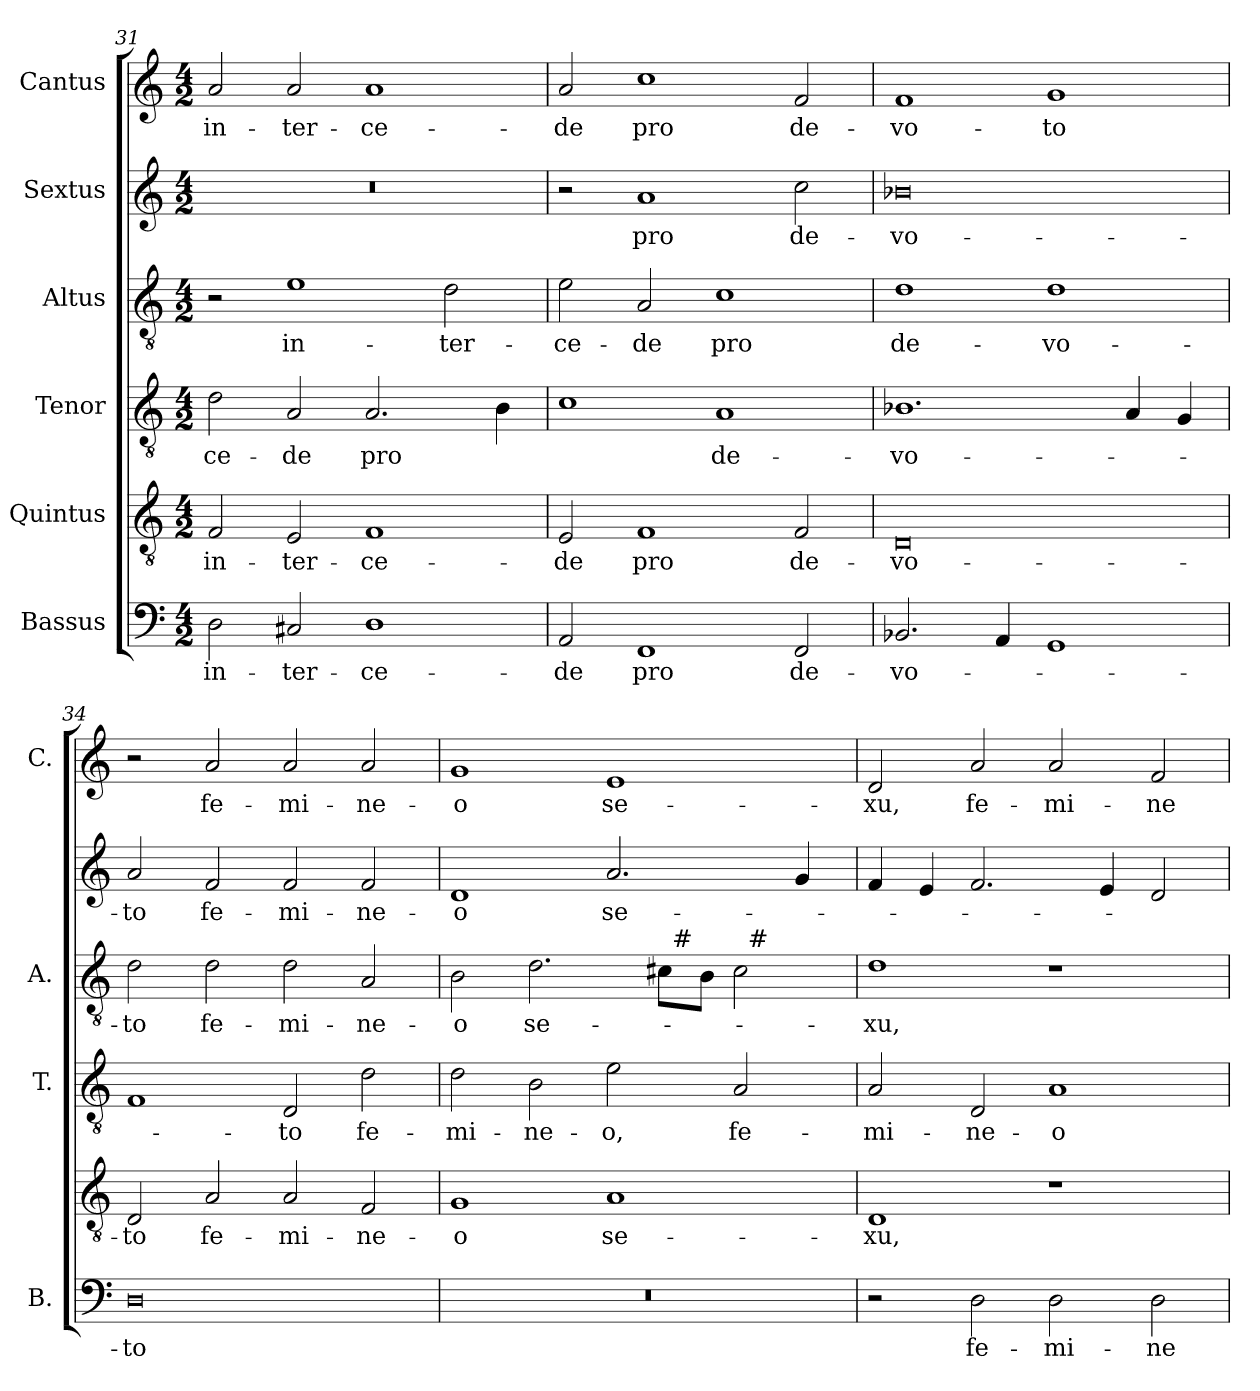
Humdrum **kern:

**kern	**text	**kern	**text	**kern	**text	**kern	**text	**kern	**text	**kern	**text
*part6	*part6	*part5	*part5	*part4	*part4	*part3	*part3	*part2	*part2	*part1	*part1
*staff6	*staff6	*staff5	*staff5	*staff4	*staff4	*staff3	*staff3	*staff2	*staff2	*staff1	*staff1
*I"Bassus	*	*I"Quintus	*	*I"Tenor	*	*I"Altus	*	*I"Sextus	*	*I"Cantus	*
*I'B.	*	*	*	*I'T.	*	*I'A.	*	*	*	*I'C.	*
*clefF4	*	*clefGv2	*	*clefGv2	*	*clefGv2	*	*clefG2	*	*clefG2	*
*	*	*ITrd7c12	*	*ITrd7c12	*	*ITrd7c12	*	*	*	*	*
*k[]	*	*k[]	*	*k[]	*	*k[]	*	*k[]	*	*k[]	*
*a:	*	*a:	*	*a:	*	*a:	*	*a:	*	*a:	*
*M4/2	*	*M4/2	*	*M4/2	*	*M4/2	*	*M4/2	*	*M4/2	*
=31	=31	=31	=31	=31	=31	=31	=31	=31	=31	=31	=31
!	!LO:LY:b	!	!LO:LY:b	!	!LO:LY:b	!	!	!LO:N:vis=1	!	!	!LO:LY:b
2D\	in-	2FF/	in-	2D\	-ce-	2r	.	0r	.	2a/	in-
!	!LO:LY:b	!	!LO:LY:b	!	!LO:LY:b	!	!LO:LY:b	!	!	!	!LO:LY:b
2C#X/	-ter-	2EE/	-ter-	2AA/	-de	1E	in-	.	.	2a/	-ter-
!	!LO:LY:b	!	!LO:LY:b	!	!LO:LY:b	!	!	!	!	!	!LO:LY:b
1D	-ce-	1FF	-ce-	2.AA/	pro	.	.	.	.	1a	-ce-
!	!	!	!	!	!	!	!LO:LY:b	!	!	!	!
.	.	.	.	.	.	2D\	-ter-	.	.	.	.
.	.	.	.	4BB\	.	.	.	.	.	.	.
=32	=32	=32	=32	=32	=32	=32	=32	=32	=32	=32	=32
!	!LO:LY:b	!	!LO:LY:b	!	!	!	!LO:LY:b	!	!	!	!LO:LY:b
2AA/	-de	2EE/	-de	1C	.	2E\	-ce-	2r	.	2a/	-de
!	!LO:LY:b	!	!LO:LY:b	!	!	!	!LO:LY:b	!	!LO:LY:b	!	!LO:LY:b
1FF	pro	1FF	pro	.	.	2AA/	-de	1a	pro	1cc	pro
!	!	!	!	!	!LO:LY:b	!	!LO:LY:b	!	!	!	!
.	.	.	.	1AA	de-	1C	pro	.	.	.	.
!	!LO:LY:b	!	!LO:LY:b	!	!	!	!	!	!LO:LY:b	!	!LO:LY:b
2FF/	de-	2FF/	de-	.	.	.	.	2cc\	de-	2f/	de-
!!LO:PB:g=z
=33	=33	=33	=33	=33	=33	=33	=33	=33	=33	=33	=33
!	!LO:LY:b	!	!LO:LY:b	!	!LO:LY:b	!	!LO:LY:b	!	!LO:LY:b	!	!LO:LY:b
2.BB-X/	-vo-	0DD	-vo-	1.BB-X	-vo-	1D	de-	0b-X	-vo-	1f	-vo-
4AA/	.	.	.	.	.	.	.	.	.	.	.
!	!	!	!	!	!	!	!LO:LY:b	!	!	!	!LO:LY:b
1GG	.	.	.	.	.	1D	-vo-	.	.	1g	-to
.	.	.	.	4AA/	.	.	.	.	.	.	.
.	.	.	.	4GG/	.	.	.	.	.	.	.
=34	=34	=34	=34	=34	=34	=34	=34	=34	=34	=34	=34
!	!LO:LY:b	!	!LO:LY:b	!	!	!	!LO:LY:b	!	!LO:LY:b	!	!
0D	-to	2DD/	-to	1FF	.	2D\	-to	2a/	-to	2r	.
!	!	!	!LO:LY:b	!	!	!	!LO:LY:b	!	!LO:LY:b	!	!LO:LY:b
.	.	2AA/	fe-	.	.	2D\	fe-	2f/	fe-	2a/	fe-
!	!	!	!LO:LY:b	!	!LO:LY:b	!	!LO:LY:b	!	!LO:LY:b	!	!LO:LY:b
.	.	2AA/	-mi-	2DD/	-to	2D\	-mi-	2f/	-mi-	2a/	-mi-
!	!	!	!LO:LY:b	!	!LO:LY:b	!	!LO:LY:b	!	!LO:LY:b	!	!LO:LY:b
.	.	2FF/	-ne-	2D\	fe-	2AA/	-ne-	2f/	-ne-	2a/	-ne-
=35	=35	=35	=35	=35	=35	=35	=35	=35	=35	=35	=35
!LO:N:vis=1	!	!	!LO:LY:b	!	!LO:LY:b	!	!LO:LY:b	!	!LO:LY:b	!	!LO:LY:b
*	*	*	*	*	*	*^	*	*	*	*	*
*	*	*	*	*	*	*	*^	*	*	*	*	*
0r	.	1GG	-o	2D\	-mi-	2BB\	1ryy	1ryy	-o	1d	-o	1g	-o
!	!	!	!	!	!LO:LY:b	!	!	!	!LO:LY:b	!	!	!	!
.	.	.	.	2BB\	-ne-	2.D\	.	.	se-	.	.	.	.
!	!	!	!LO:LY:b	!	!LO:LY:b	!	!	!	!	!	!LO:LY:b	!	!LO:LY:b
.	.	1AA	se-	2E\	-o,	.	4ryy	2ryy	.	2.a/	se-	1e	se-
.	.	.	.	.	.	8C#\L	32ryy	.	.	.	.	.	.
!	!	!	!	!	!	!	!LO:TX:a:t=#	!	!	!	!	!	!
.	.	.	.	.	.	.	2ryy	.	.	.	.	.	.
.	.	.	.	.	.	8BB\J	.	.	.	.	.	.	.
!	!	!	!	!	!LO:LY:b	!	!	!	!	!	!	!	!
.	.	.	.	2AA/	fe-	2C#\	.	32ryy	.	.	.	.	.
!	!	!	!	!	!	!	!	!LO:TX:a:t=#	!	!	!	!	!
.	.	.	.	.	.	.	.	4...ryy	.	.	.	.	.
.	.	.	.	.	.	.	.	.	.	4g/	.	.	.
.	.	.	.	.	.	.	8..ryy	.	.	.	.	.	.
=36	=36	=36	=36	=36	=36	=36	=36	=36	=36	=36	=36	=36	=36
!	!	!	!LO:LY:b	!	!LO:LY:b	!	!	!	!LO:LY:b	!	!	!	!LO:LY:b
*	*	*	*	*	*	*v	*v	*v	*	*	*	*	*
2r	.	1DD	-xu,	2AA/	-mi-	1D	-xu,	4f/	.	2d/	-xu,
.	.	.	.	.	.	.	.	4e/	.	.	.
!	!LO:LY:b	!	!	!	!LO:LY:b	!	!	!	!	!	!LO:LY:b
2D\	fe-	.	.	2DD/	-ne-	.	.	2.f/	.	2a/	fe-
!	!LO:LY:b	!	!	!	!LO:LY:b	!	!	!	!	!	!LO:LY:b
2D\	-mi-	1r	.	1AA	-o	1r	.	.	.	2a/	-mi-
.	.	.	.	.	.	.	.	4e/	.	.	.
!	!LO:LY:b	!	!	!	!	!	!	!	!	!	!LO:LY:b
2D\	-ne-	.	.	.	.	.	.	2d/	.	2f/	-ne-
=	=	=	=	=	=	=	=	=	=	=	=
*-	*-	*-	*-	*-	*-	*-	*-	*-	*-	*-	*-
